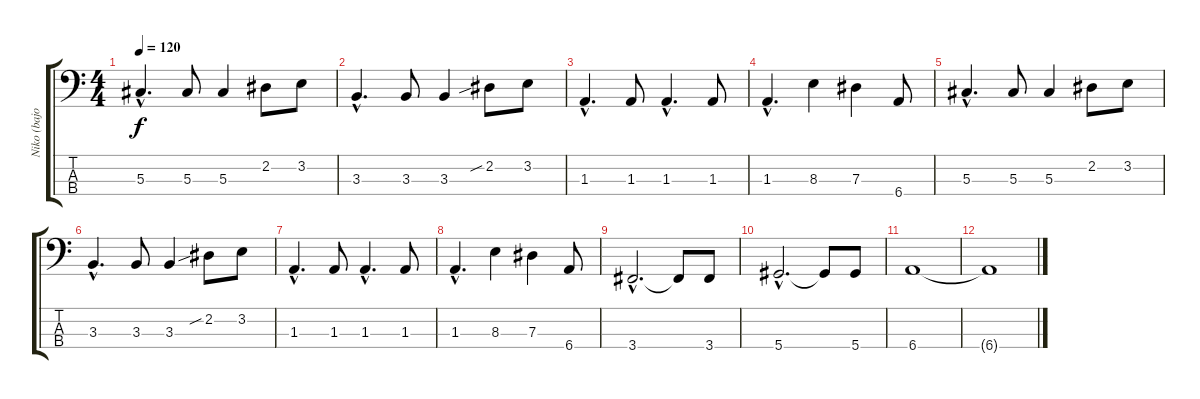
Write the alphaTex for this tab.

\track ("Niko (bajo)" "Niko (bajo") {instrument electricbassfinger}
\staff {score tabs}
\tuning (Gb2 Db2 Ab1 Eb1) {hide}
\ts (4 4)
\tempo 120
\clef f4
\ks c
5.3{hac}.4{d dy f} 5.3.8 5.3.4 2.2.8 3.2.8 |
3.3{hac}.4{d} 3.3.8 3.3.4 2.2{sib}.8 3.2.8 |
1.3{hac}.4{d} 1.3.8 1.3{hac}.4{d} 1.3.8 |
1.3{hac}.4{d} 8.3.4 7.3.4 6.4.8 |
5.3{hac}.4{d} 5.3.8 5.3.4 2.2.8 3.2.8 |
3.3{hac}.4{d} 3.3.8 3.3.4 2.2{sib}.8 3.2.8 |
1.3{hac}.4{d} 1.3.8 1.3{hac}.4{d} 1.3.8 |
1.3{hac}.4{d} 8.3.4 7.3.4 6.4.8 |
3.4{hac}.2{d} 3.4{t}.8 3.4.8 |
5.4{hac}.2{d} 5.4{t}.8 5.4.8 |
6.4.1{volume 0} |
6.4{t}.1
